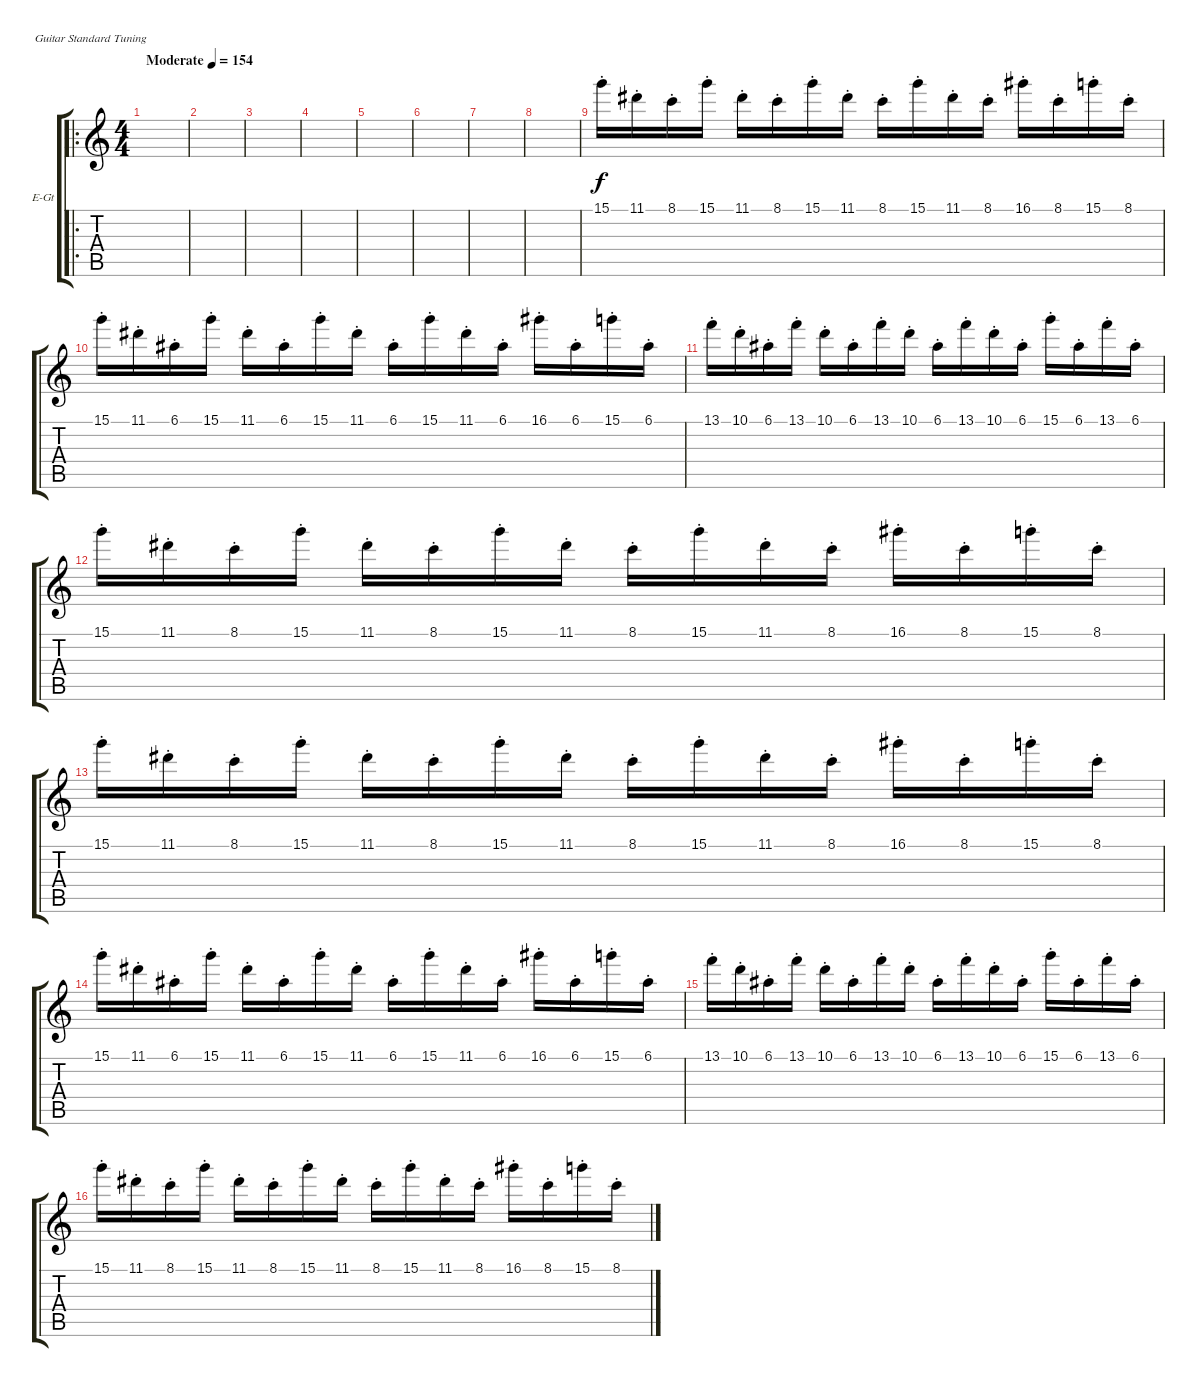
\bracketExtendMode groupsimilarinstruments
\firstSystemTrackNameOrientation horizontal
\otherSystemsTrackNameOrientation horizontal
\track ("Rhythm" "E-Gt") {instrument distortionguitar}
\staff {score tabs}
\tuning (E4 B3 G3 D3 A2 E2)
\ro
\ts (4 4)
\beaming (8 2 2 2 2)
\tempo (154 "Moderate")
\clef g2
\scale
0.487395
\ks c
|
\scale
0.256303 |
\scale
0.256303 |
\scale
0.333333 |
\scale
0.333333 |
\scale
0.333333 |
\scale
0.333333 |
\scale
0.333333 |
\scale
0.333333 15.1{st}.16 11.1{st}.16 8.1{st}.16 15.1{st}.16 11.1{st}.16 8.1{st}.16 15.1{st}.16 11.1{st}.16 8.1{st}.16 15.1{st}.16 11.1{st}.16 8.1{st}.16 16.1{st}.16 8.1{st}.16 15.1{st}.16 8.1{st}.16 |
\scale
0.333333 15.1{st}.16 11.1{st}.16 6.1{st}.16 15.1{st}.16 11.1{st}.16 6.1{st}.16 15.1{st}.16 11.1{st}.16 6.1{st}.16 15.1{st}.16 11.1{st}.16 6.1{st}.16 16.1{st}.16 6.1{st}.16 15.1{st}.16 6.1{st}.16 |
\scale
0.333333 13.1{st}.16 10.1{st}.16 6.1{st}.16 13.1{st}.16 10.1{st}.16 6.1{st}.16 13.1{st}.16 10.1{st}.16 6.1{st}.16 13.1{st}.16 10.1{st}.16 6.1{st}.16 15.1{st}.16 6.1{st}.16 13.1{st}.16 6.1{st}.16 |
\scale
0.333333 15.1{st}.16 11.1{st}.16 8.1{st}.16 15.1{st}.16 11.1{st}.16 8.1{st}.16 15.1{st}.16 11.1{st}.16 8.1{st}.16 15.1{st}.16 11.1{st}.16 8.1{st}.16 16.1{st}.16 8.1{st}.16 15.1{st}.16 8.1{st}.16 |
\scale
0.333333 15.1{st}.16 11.1{st}.16 8.1{st}.16 15.1{st}.16 11.1{st}.16 8.1{st}.16 15.1{st}.16 11.1{st}.16 8.1{st}.16 15.1{st}.16 11.1{st}.16 8.1{st}.16 16.1{st}.16 8.1{st}.16 15.1{st}.16 8.1{st}.16 |
\scale
0.333333 15.1{st}.16 11.1{st}.16 6.1{st}.16 15.1{st}.16 11.1{st}.16 6.1{st}.16 15.1{st}.16 11.1{st}.16 6.1{st}.16 15.1{st}.16 11.1{st}.16 6.1{st}.16 16.1{st}.16 6.1{st}.16 15.1{st}.16 6.1{st}.16 |
\scale
0.333333 13.1{st}.16 10.1{st}.16 6.1{st}.16 13.1{st}.16 10.1{st}.16 6.1{st}.16 13.1{st}.16 10.1{st}.16 6.1{st}.16 13.1{st}.16 10.1{st}.16 6.1{st}.16 15.1{st}.16 6.1{st}.16 13.1{st}.16 6.1{st}.16 |
15.1{st}.16 11.1{st}.16 8.1{st}.16 15.1{st}.16 11.1{st}.16 8.1{st}.16 15.1{st}.16 11.1{st}.16 8.1{st}.16 15.1{st}.16 11.1{st}.16 8.1{st}.16 16.1{st}.16 8.1{st}.16 15.1{st}.16 8.1{st}.16
